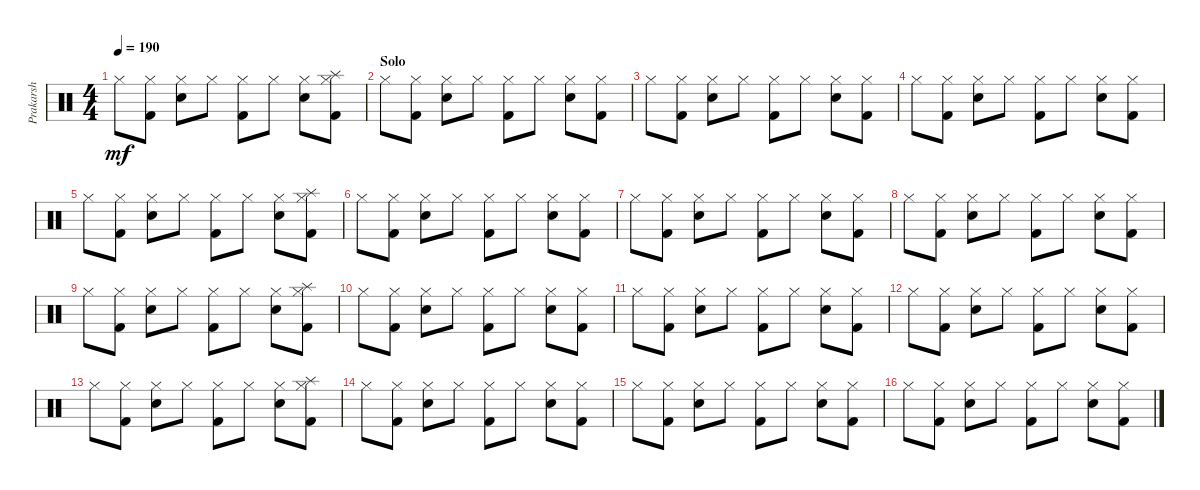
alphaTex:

\track ("Prakarsh" "Prakarsh") {instrument percussion}
\staff {score}
\articulation defaults
\ts (4 4)
\tempo 190
\clef neutral
\ks c "Hi-Hat (closed)".8{dy mf}
("Hi-Hat (closed)" "Kick (hit) 2").8 ("Hi-Hat (closed)" "Snare (hit) 2").8 "Hi-Hat (closed)".8 ("Hi-Hat (closed)" "Kick (hit) 2").8 "Hi-Hat (closed)".8 ("Hi-Hat (closed)" "Snare (hit) 2").8 ("Hi-Hat (closed)" "Kick (hit) 2" "Splash (hit)").8 |
\section ("" "Solo")
"Hi-Hat (closed)".8 ("Hi-Hat (closed)" "Kick (hit) 2").8 ("Hi-Hat (closed)" "Snare (hit) 2").8 "Hi-Hat (closed)".8 ("Hi-Hat (closed)" "Kick (hit) 2").8 "Hi-Hat (closed)".8 ("Hi-Hat (closed)" "Snare (hit) 2").8 ("Hi-Hat (closed)" "Kick (hit) 2").8 |
"Hi-Hat (closed)".8 ("Hi-Hat (closed)" "Kick (hit) 2").8 ("Hi-Hat (closed)" "Snare (hit) 2").8 "Hi-Hat (closed)".8 ("Hi-Hat (closed)" "Kick (hit) 2").8 "Hi-Hat (closed)".8 ("Hi-Hat (closed)" "Snare (hit) 2").8 ("Hi-Hat (closed)" "Kick (hit) 2").8 |
"Hi-Hat (closed)".8 ("Hi-Hat (closed)" "Kick (hit) 2").8 ("Hi-Hat (closed)" "Snare (hit) 2").8 "Hi-Hat (closed)".8 ("Hi-Hat (closed)" "Kick (hit) 2").8 "Hi-Hat (closed)".8 ("Hi-Hat (closed)" "Snare (hit) 2").8 ("Hi-Hat (closed)" "Kick (hit) 2").8 |
"Hi-Hat (closed)".8 ("Hi-Hat (closed)" "Kick (hit) 2").8 ("Hi-Hat (closed)" "Snare (hit) 2").8 "Hi-Hat (closed)".8 ("Hi-Hat (closed)" "Kick (hit) 2").8 "Hi-Hat (closed)".8 ("Hi-Hat (closed)" "Snare (hit) 2").8 ("Hi-Hat (closed)" "Kick (hit) 2" "Splash (hit)").8 |
"Hi-Hat (closed)".8 ("Hi-Hat (closed)" "Kick (hit) 2").8 ("Hi-Hat (closed)" "Snare (hit) 2").8 "Hi-Hat (closed)".8 ("Hi-Hat (closed)" "Kick (hit) 2").8 "Hi-Hat (closed)".8 ("Hi-Hat (closed)" "Snare (hit) 2").8 ("Hi-Hat (closed)" "Kick (hit) 2").8 |
"Hi-Hat (closed)".8 ("Hi-Hat (closed)" "Kick (hit) 2").8 ("Hi-Hat (closed)" "Snare (hit) 2").8 "Hi-Hat (closed)".8 ("Hi-Hat (closed)" "Kick (hit) 2").8 "Hi-Hat (closed)".8 ("Hi-Hat (closed)" "Snare (hit) 2").8 ("Hi-Hat (closed)" "Kick (hit) 2").8 |
"Hi-Hat (closed)".8 ("Hi-Hat (closed)" "Kick (hit) 2").8 ("Hi-Hat (closed)" "Snare (hit) 2").8 "Hi-Hat (closed)".8 ("Hi-Hat (closed)" "Kick (hit) 2").8 "Hi-Hat (closed)".8 ("Hi-Hat (closed)" "Snare (hit) 2").8 ("Hi-Hat (closed)" "Kick (hit) 2").8 |
"Hi-Hat (closed)".8 ("Hi-Hat (closed)" "Kick (hit) 2").8 ("Hi-Hat (closed)" "Snare (hit) 2").8 "Hi-Hat (closed)".8 ("Hi-Hat (closed)" "Kick (hit) 2").8 "Hi-Hat (closed)".8 ("Hi-Hat (closed)" "Snare (hit) 2").8 ("Hi-Hat (closed)" "Kick (hit) 2" "Splash (hit)").8 |
"Hi-Hat (closed)".8 ("Hi-Hat (closed)" "Kick (hit) 2").8 ("Hi-Hat (closed)" "Snare (hit) 2").8 "Hi-Hat (closed)".8 ("Hi-Hat (closed)" "Kick (hit) 2").8 "Hi-Hat (closed)".8 ("Hi-Hat (closed)" "Snare (hit) 2").8 ("Hi-Hat (closed)" "Kick (hit) 2").8 |
"Hi-Hat (closed)".8 ("Hi-Hat (closed)" "Kick (hit) 2").8 ("Hi-Hat (closed)" "Snare (hit) 2").8 "Hi-Hat (closed)".8 ("Hi-Hat (closed)" "Kick (hit) 2").8 "Hi-Hat (closed)".8 ("Hi-Hat (closed)" "Snare (hit) 2").8 ("Hi-Hat (closed)" "Kick (hit) 2").8 |
"Hi-Hat (closed)".8 ("Hi-Hat (closed)" "Kick (hit) 2").8 ("Hi-Hat (closed)" "Snare (hit) 2").8 "Hi-Hat (closed)".8 ("Hi-Hat (closed)" "Kick (hit) 2").8 "Hi-Hat (closed)".8 ("Hi-Hat (closed)" "Snare (hit) 2").8 ("Hi-Hat (closed)" "Kick (hit) 2").8 |
"Hi-Hat (closed)".8 ("Hi-Hat (closed)" "Kick (hit) 2").8 ("Hi-Hat (closed)" "Snare (hit) 2").8 "Hi-Hat (closed)".8 ("Hi-Hat (closed)" "Kick (hit) 2").8 "Hi-Hat (closed)".8 ("Hi-Hat (closed)" "Snare (hit) 2").8 ("Hi-Hat (closed)" "Kick (hit) 2" "Splash (hit)").8 |
"Hi-Hat (closed)".8 ("Hi-Hat (closed)" "Kick (hit) 2").8 ("Hi-Hat (closed)" "Snare (hit) 2").8 "Hi-Hat (closed)".8 ("Hi-Hat (closed)" "Kick (hit) 2").8 "Hi-Hat (closed)".8 ("Hi-Hat (closed)" "Snare (hit) 2").8 ("Hi-Hat (closed)" "Kick (hit) 2").8 |
"Hi-Hat (closed)".8 ("Hi-Hat (closed)" "Kick (hit) 2").8 ("Hi-Hat (closed)" "Snare (hit) 2").8 "Hi-Hat (closed)".8 ("Hi-Hat (closed)" "Kick (hit) 2").8 "Hi-Hat (closed)".8 ("Hi-Hat (closed)" "Snare (hit) 2").8 ("Hi-Hat (closed)" "Kick (hit) 2").8 |
"Hi-Hat (closed)".8 ("Hi-Hat (closed)" "Kick (hit) 2").8 ("Hi-Hat (closed)" "Snare (hit) 2").8 "Hi-Hat (closed)".8 ("Hi-Hat (closed)" "Kick (hit) 2").8 "Hi-Hat (closed)".8 ("Hi-Hat (closed)" "Snare (hit) 2").8 ("Hi-Hat (closed)" "Kick (hit) 2").8
